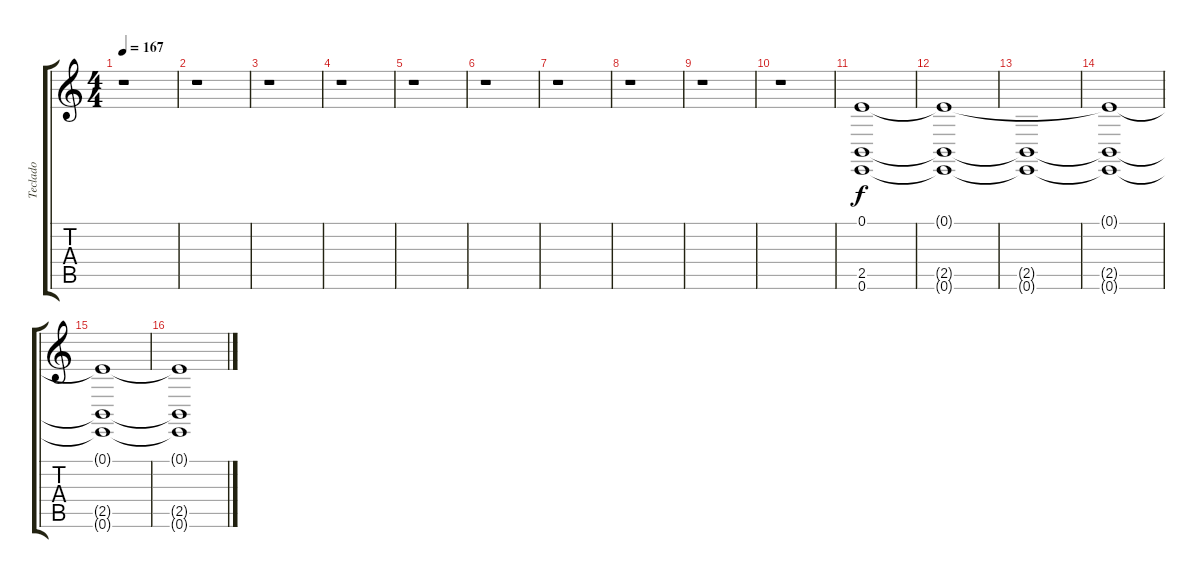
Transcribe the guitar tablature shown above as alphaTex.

\track ("Teclado" "Teclado") {instrument stringensemble2}
\staff {score tabs}
\tuning (E4 B3 G3 D3 A2 E2) {hide}
\ts (4 4)
\tempo 167
\clef g2
\ks c
r.1{dy f} |
r.1 |
r.1 |
r.1 |
r.1 |
r.1 |
r.1 |
r.1 |
r.1 |
r.1 |
(0.1 2.5 0.6).1 |
(0.1{t} 2.5{t} 0.6{t}).1 |
(2.5{t} 0.6{t}).1 |
(0.1{t} 2.5{t} 0.6{t}).1 |
(0.1{t} 2.5{t} 0.6{t}).1 |
(0.1{t} 2.5{t} 0.6{t}).1
